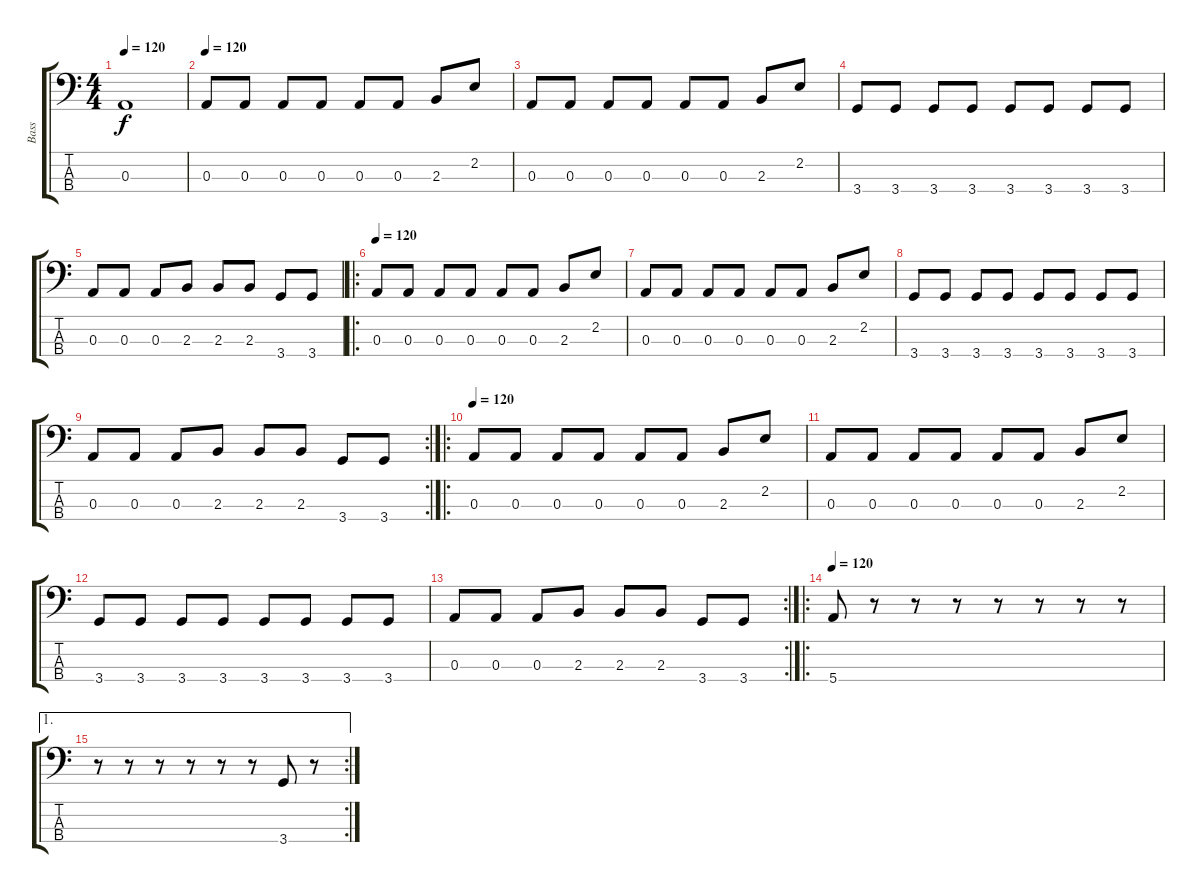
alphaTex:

\track ("Bass" "Bass") {instrument fretlessbass}
\staff {score tabs}
\tuning (G2 D2 A1 E1) {hide}
\ts (4 4)
\tempo 120
\clef f4
\ks c
0.3.1{dy f} |
\tempo 120
0.3.8 0.3.8 0.3.8 0.3.8 0.3.8 0.3.8 2.3.8 2.2.8 |
0.3.8 0.3.8 0.3.8 0.3.8 0.3.8 0.3.8 2.3.8 2.2.8 |
3.4.8 3.4.8 3.4.8 3.4.8 3.4.8 3.4.8 3.4.8 3.4.8 |
0.3.8 0.3.8 0.3.8 2.3.8 2.3.8 2.3.8 3.4.8 3.4.8 |
\ro
\tempo 120
0.3.8 0.3.8 0.3.8 0.3.8 0.3.8 0.3.8 2.3.8 2.2.8 |
0.3.8 0.3.8 0.3.8 0.3.8 0.3.8 0.3.8 2.3.8 2.2.8 |
3.4.8 3.4.8 3.4.8 3.4.8 3.4.8 3.4.8 3.4.8 3.4.8 |
\rc 2
0.3.8 0.3.8 0.3.8 2.3.8 2.3.8 2.3.8 3.4.8 3.4.8 |
\ro
\tempo 120
0.3.8 0.3.8 0.3.8 0.3.8 0.3.8 0.3.8 2.3.8 2.2.8 |
0.3.8 0.3.8 0.3.8 0.3.8 0.3.8 0.3.8 2.3.8 2.2.8 |
3.4.8 3.4.8 3.4.8 3.4.8 3.4.8 3.4.8 3.4.8 3.4.8 |
\rc 2
0.3.8 0.3.8 0.3.8 2.3.8 2.3.8 2.3.8 3.4.8 3.4.8 |
\ro
\tempo 120
5.4.8 r.8 r.8 r.8 r.8 r.8 r.8 r.8 |
\ae 1
\rc 2
r.8 r.8 r.8 r.8 r.8 r.8 3.4.8 r.8
